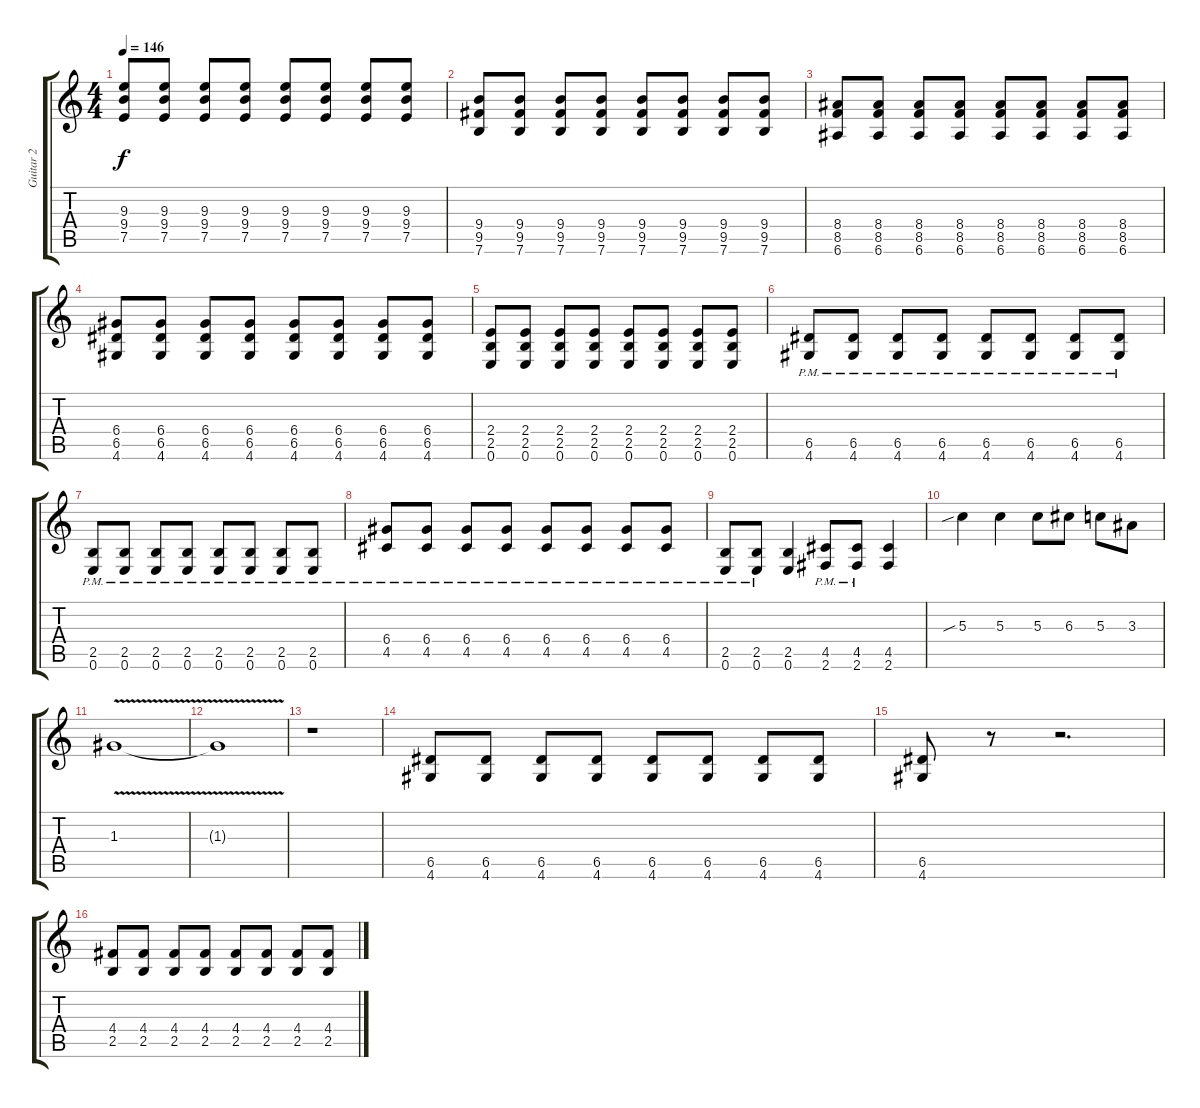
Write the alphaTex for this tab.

\track ("Guitar 2" "Guitar 2") {instrument overdrivenguitar}
\staff {score tabs}
\tuning (E4 B3 G3 D3 A2 E2) {hide}
\ts (4 4)
\tempo 146
\clef g2
\ks c
(9.3 9.4 7.5).8{dy f} (9.3 9.4 7.5).8 (9.3 9.4 7.5).8 (9.3 9.4 7.5).8 (9.3 9.4 7.5).8 (9.3 9.4 7.5).8 (9.3 9.4 7.5).8 (9.3 9.4 7.5).8 |
(9.4 9.5 7.6).8 (9.4 9.5 7.6).8 (9.4 9.5 7.6).8 (9.4 9.5 7.6).8 (9.4 9.5 7.6).8 (9.4 9.5 7.6).8 (9.4 9.5 7.6).8 (9.4 9.5 7.6).8 |
(8.4 8.5 6.6).8 (8.4 8.5 6.6).8 (8.4 8.5 6.6).8 (8.4 8.5 6.6).8 (8.4 8.5 6.6).8 (8.4 8.5 6.6).8 (8.4 8.5 6.6).8 (8.4 8.5 6.6).8 |
(6.4 6.5 4.6).8 (6.4 6.5 4.6).8 (6.4 6.5 4.6).8 (6.4 6.5 4.6).8 (6.4 6.5 4.6).8 (6.4 6.5 4.6).8 (6.4 6.5 4.6).8 (6.4 6.5 4.6).8 |
(2.4 2.5 0.6).8 (2.4 2.5 0.6).8 (2.4 2.5 0.6).8 (2.4 2.5 0.6).8 (2.4 2.5 0.6).8 (2.4 2.5 0.6).8 (2.4 2.5 0.6).8 (2.4 2.5 0.6).8 |
(6.5{pm} 4.6{pm}).8 (6.5{pm} 4.6{pm}).8 (6.5{pm} 4.6{pm}).8 (6.5{pm} 4.6{pm}).8 (6.5{pm} 4.6{pm}).8 (6.5{pm} 4.6{pm}).8 (6.5{pm} 4.6{pm}).8 (6.5{pm} 4.6{pm}).8 |
(2.5{pm} 0.6{pm}).8 (2.5{pm} 0.6{pm}).8 (2.5{pm} 0.6{pm}).8 (2.5{pm} 0.6{pm}).8 (2.5{pm} 0.6{pm}).8 (2.5{pm} 0.6{pm}).8 (2.5{pm} 0.6{pm}).8 (2.5{pm} 0.6{pm}).8 |
(6.4{pm} 4.5{pm}).8 (6.4{pm} 4.5{pm}).8 (6.4{pm} 4.5{pm}).8 (6.4{pm} 4.5{pm}).8 (6.4{pm} 4.5{pm}).8 (6.4{pm} 4.5{pm}).8 (6.4{pm} 4.5{pm}).8 (6.4{pm} 4.5{pm}).8 |
(2.5{pm} 0.6{pm}).8 (2.5{pm} 0.6{pm}).8 (2.5 0.6).4 (4.5{pm} 2.6{pm}).8 (4.5{pm} 2.6{pm}).8 (4.5 2.6).4 |
5.3{sib}.4 5.3.4 5.3.8 6.3.8 5.3.8 3.3.8 |
1.3{v}.1 |
1.3{t}.1 |
r.1 |
(6.5 4.6).8 (6.5 4.6).8 (6.5 4.6).8 (6.5 4.6).8 (6.5 4.6).8 (6.5 4.6).8 (6.5 4.6).8 (6.5 4.6).8 |
(6.5 4.6).8 r.8 r.2{d} |
(4.4 2.5).8 (4.4 2.5).8 (4.4 2.5).8 (4.4 2.5).8 (4.4 2.5).8 (4.4 2.5).8 (4.4 2.5).8 (4.4 2.5).8
